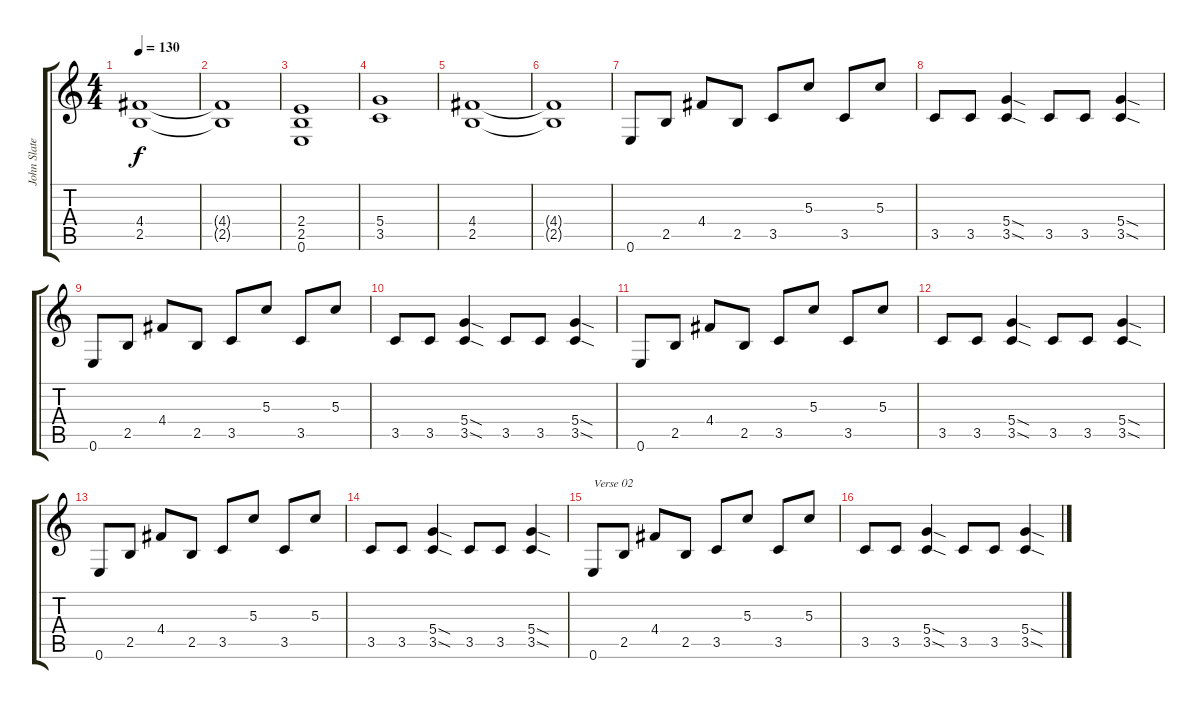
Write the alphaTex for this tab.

\track ("John Slater" "John Slate") {instrument electricguitarclean}
\staff {score tabs}
\tuning (E4 B3 G3 D3 A2 E2) {hide}
\ts (4 4)
\tempo 130
\clef g2
\ks c
(4.4 2.5).1{dy f instrument distortionguitar} |
(4.4{t} 2.5{t}).1 |
(2.4 2.5 0.6).1{instrument distortionguitar} |
(5.4 3.5).1{instrument distortionguitar} |
(4.4 2.5).1{instrument distortionguitar} |
(4.4{t} 2.5{t}).1 |
0.6.8{instrument distortionguitar} 2.5.8 4.4.8 2.5.8 3.5.8 5.3.8 3.5.8 5.3.8 |
3.5.8{instrument distortionguitar} 3.5.8 (5.4{sod} 3.5{sod}).4 3.5.8 3.5.8 (5.4{sod} 3.5{sod}).4 |
0.6.8{instrument distortionguitar} 2.5.8 4.4.8 2.5.8 3.5.8 5.3.8 3.5.8 5.3.8 |
3.5.8{instrument distortionguitar} 3.5.8 (5.4{sod} 3.5{sod}).4 3.5.8 3.5.8 (5.4{sod} 3.5{sod}).4 |
0.6.8{instrument distortionguitar} 2.5.8 4.4.8 2.5.8 3.5.8 5.3.8 3.5.8 5.3.8 |
3.5.8{instrument distortionguitar} 3.5.8 (5.4{sod} 3.5{sod}).4 3.5.8 3.5.8 (5.4{sod} 3.5{sod}).4 |
0.6.8{instrument distortionguitar} 2.5.8 4.4.8 2.5.8 3.5.8 5.3.8 3.5.8 5.3.8 |
3.5.8{instrument distortionguitar} 3.5.8 (5.4{sod} 3.5{sod}).4 3.5.8 3.5.8 (5.4{sod} 3.5{sod}).4 |
0.6.8{txt "Verse 02" instrument distortionguitar} 2.5.8 4.4.8 2.5.8 3.5.8 5.3.8 3.5.8 5.3.8 |
3.5.8{instrument distortionguitar} 3.5.8 (5.4{sod} 3.5{sod}).4 3.5.8 3.5.8 (5.4{sod} 3.5{sod}).4
